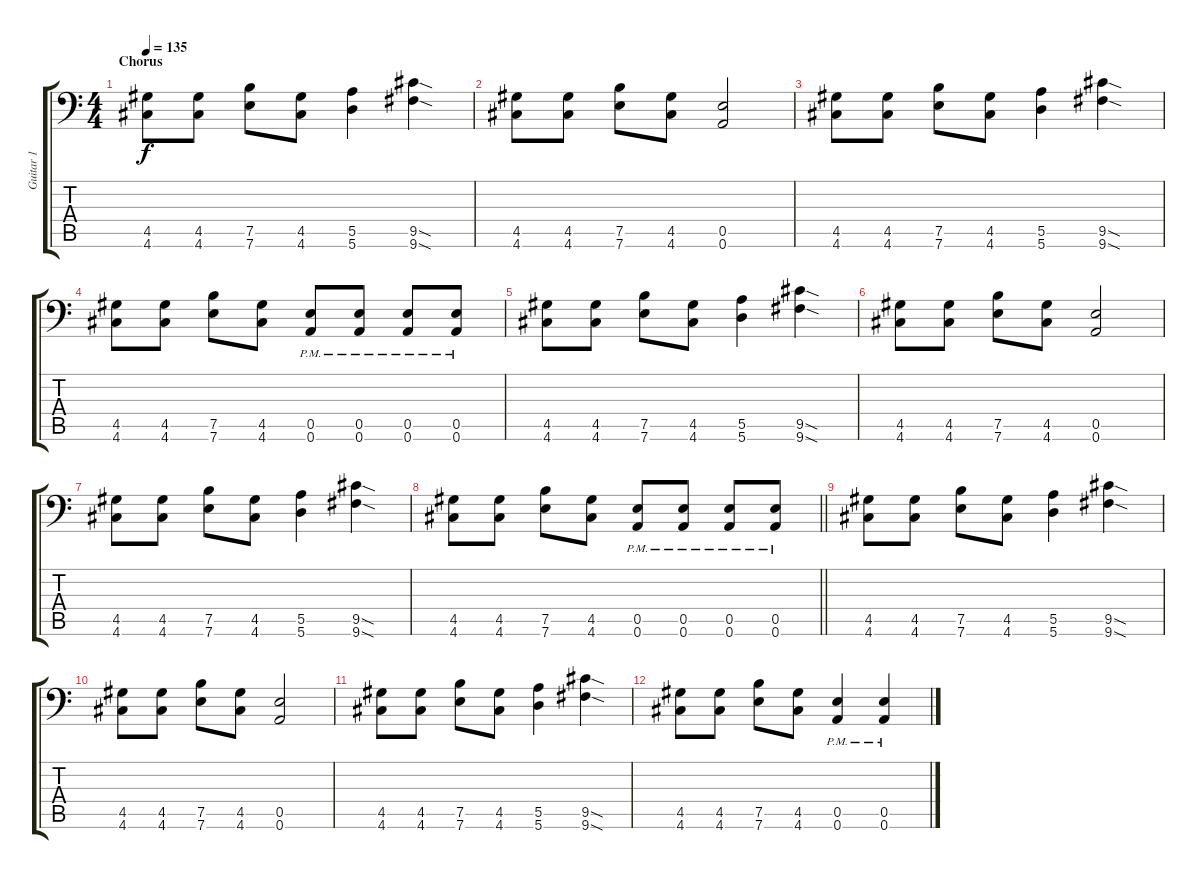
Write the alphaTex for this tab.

\track ("Guitar 1" "Guitar 1") {instrument distortionguitar}
\staff {score tabs}
\tuning (B3 Gb3 D3 A2 E2 A1) {hide}
\ts (4 4)
\section ("" "Chorus")
\tempo 135
\clef f4
\ks c
(4.5 4.6).8{dy f} (4.5 4.6).8 (7.5 7.6).8 (4.5 4.6).8 (5.5 5.6).4 (9.5{sod} 9.6{sod}).4 |
(4.5 4.6).8 (4.5 4.6).8 (7.5 7.6).8 (4.5 4.6).8 (0.5 0.6).2 |
(4.5 4.6).8 (4.5 4.6).8 (7.5 7.6).8 (4.5 4.6).8 (5.5 5.6).4 (9.5{sod} 9.6{sod}).4 |
(4.5 4.6).8 (4.5 4.6).8 (7.5 7.6).8 (4.5 4.6).8 (0.5{pm} 0.6{pm}).8 (0.5{pm} 0.6{pm}).8 (0.5{pm} 0.6{pm}).8 (0.5{pm} 0.6{pm}).8 |
(4.5 4.6).8 (4.5 4.6).8 (7.5 7.6).8 (4.5 4.6).8 (5.5 5.6).4 (9.5{sod} 9.6{sod}).4 |
(4.5 4.6).8 (4.5 4.6).8 (7.5 7.6).8 (4.5 4.6).8 (0.5 0.6).2 |
(4.5 4.6).8 (4.5 4.6).8 (7.5 7.6).8 (4.5 4.6).8 (5.5 5.6).4 (9.5{sod} 9.6{sod}).4 |
\barLineRight lightlight
(4.5 4.6).8 (4.5 4.6).8 (7.5 7.6).8 (4.5 4.6).8 (0.5{pm} 0.6{pm}).8 (0.5{pm} 0.6{pm}).8 (0.5{pm} 0.6{pm}).8 (0.5{pm} 0.6{pm}).8 |
\section ("" "")
(4.5 4.6).8 (4.5 4.6).8 (7.5 7.6).8 (4.5 4.6).8 (5.5 5.6).4 (9.5{sod} 9.6{sod}).4 |
(4.5 4.6).8 (4.5 4.6).8 (7.5 7.6).8 (4.5 4.6).8 (0.5 0.6).2 |
(4.5 4.6).8 (4.5 4.6).8 (7.5 7.6).8 (4.5 4.6).8 (5.5 5.6).4 (9.5{sod} 9.6{sod}).4 |
(4.5 4.6).8 (4.5 4.6).8 (7.5 7.6).8 (4.5 4.6).8 (0.5{pm} 0.6{pm}).4 (0.5{pm} 0.6{pm}).4
